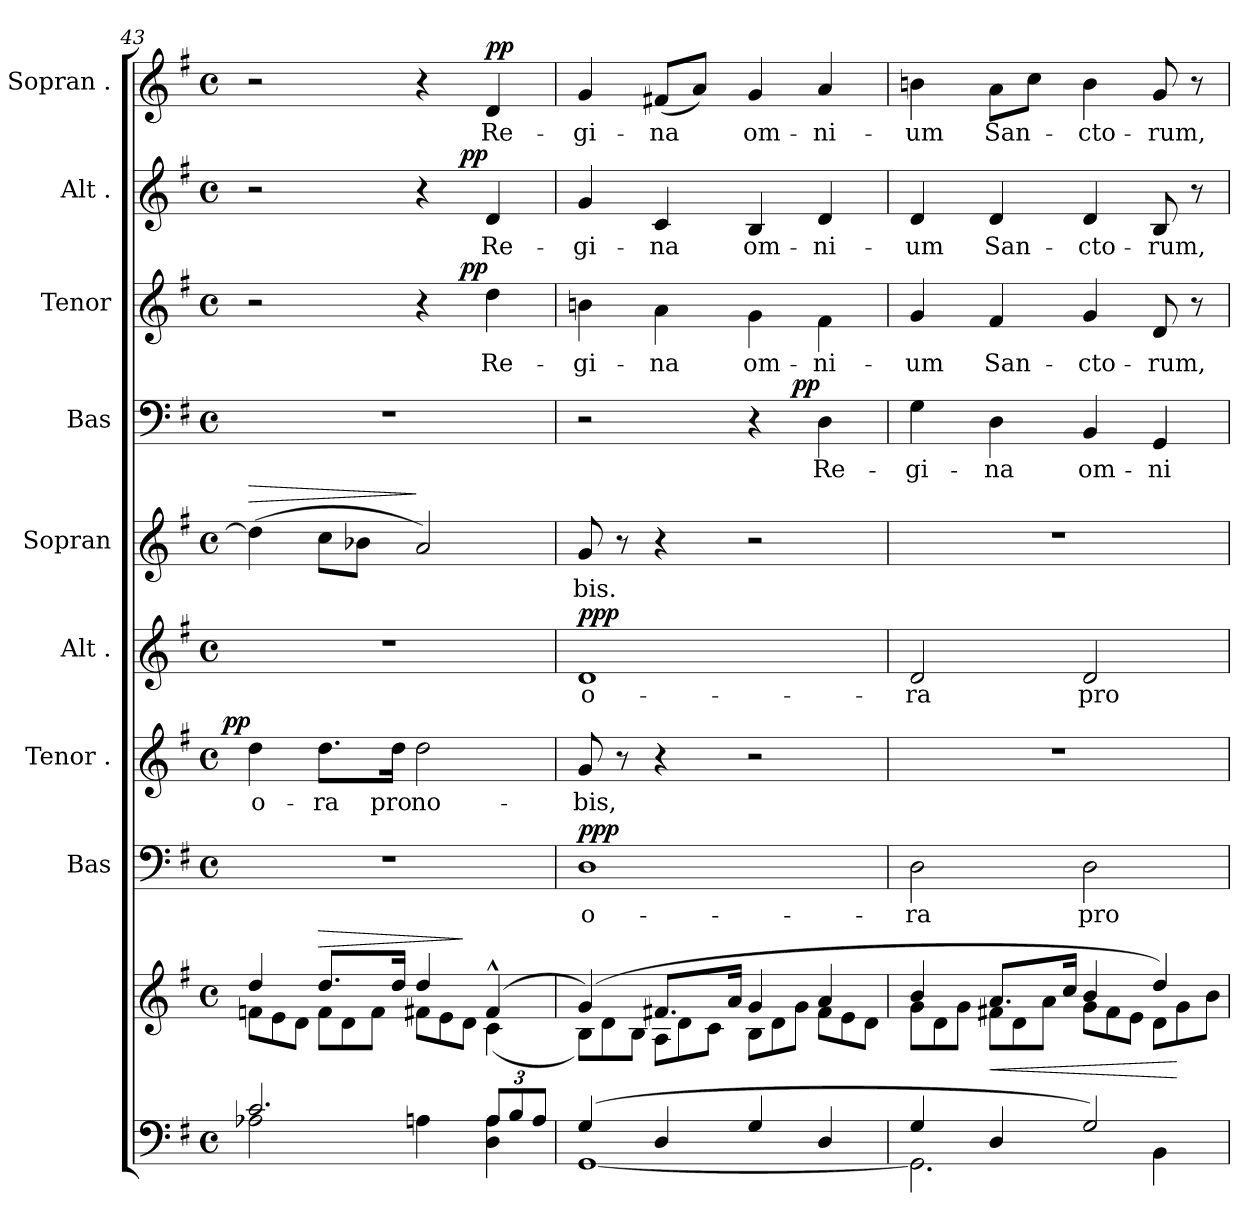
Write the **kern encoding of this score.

**kern	**kern	**dynam	**kern	**text	**dynam	**kern	**text	**dynam	**kern	**text	**dynam	**kern	**text	**dynam	**kern	**text	**dynam	**kern	**text	**dynam	**kern	**text	**dynam	**kern	**text	**dynam
*part9	*part9	*part9	*part8	*part8	*part8	*part7	*part7	*part7	*part6	*part6	*part6	*part5	*part5	*part5	*part4	*part4	*part4	*part3	*part3	*part3	*part2	*part2	*part2	*part1	*part1	*part1
*staff10	*staff9	*staff9/10	*staff8	*staff8	*staff8	*staff7	*staff7	*staff7	*staff6	*staff6	*staff6	*staff5	*staff5	*staff5	*staff4	*staff4	*staff4	*staff3	*staff3	*staff3	*staff2	*staff2	*staff2	*staff1	*staff1	*staff1
*	*	*	*I"Bas	*	*	*I"Tenor .	*	*	*I"Alt .	*	*	*I"Sopran	*	*	*I"Bas	*	*	*I"Tenor	*	*	*I"Alt .	*	*	*I"Sopran .	*	*
*	*	*	*I'B	*	*	*I'T	*	*	*I'A	*	*	*I'S	*	*	*I'B	*	*	*I'T	*	*	*I'A	*	*	*I'S	*	*
*clefF4	*clefG2	*	*clefF4	*	*	*clefG2	*	*	*clefG2	*	*	*clefG2	*	*	*clefF4	*	*	*clefG2	*	*	*clefG2	*	*	*clefG2	*	*
*	*	*	*	*	*	*ITrd8c12	*	*	*	*	*	*	*	*	*	*	*	*ITrd8c12	*	*	*	*	*	*	*	*
*k[f#]	*k[f#]	*	*k[f#]	*	*	*k[f#]	*	*	*k[f#]	*	*	*k[f#]	*	*	*k[f#]	*	*	*k[f#]	*	*	*k[f#]	*	*	*k[f#]	*	*
*M4/4	*M4/4	*	*M4/4	*	*	*M4/4	*	*	*M4/4	*	*	*M4/4	*	*	*M4/4	*	*	*M4/4	*	*	*M4/4	*	*	*M4/4	*	*
*met(c)	*met(c)	*	*met(c)	*	*	*met(c)	*	*	*met(c)	*	*	*met(c)	*	*	*met(c)	*	*	*met(c)	*	*	*met(c)	*	*	*met(c)	*	*
=43	=43	=43	=43	=43	=43	=43	=43	=43	=43	=43	=43	=43	=43	=43	=43	=43	=43	=43	=43	=43	=43	=43	=43	=43	=43	=43
*^	*^	*	*	*	*	*	*	*	*	*	*	*	*	*	*	*	*	*	*	*	*	*	*	*	*	*
*	*	*	*Xtuplet	*	*	*	*	*	*	*	*	*	*	*	*	*	*	*	*	*	*	*	*	*	*	*	*	*
!	!	!	!	!	!	!	!	!	!	!LO:DY:a:rj	!	!	!	!	!	!LO:HP:a	!	!	!	!	!	!	!	!	!	!	!	!
2.c/	2A-X\	4dd/	12fn\L	.	1r	.	.	4d\	o-	pp.	1r	.	.	(4dd\]	.	>	1r	.	.	2r	.	.	2r	.	.	2r	.	.
.	.	.	12e\	.	.	.	.	.	.	.	.	.	.	.	.	.	.	.	.	.	.	.	.	.	.	.	.	.
.	.	.	12d\J	.	.	.	.	.	.	.	.	.	.	.	.	.	.	.	.	.	.	.	.	.	.	.	.	.
!	!	!	!	!LO:HP:a	!	!	!	!	!	!	!	!	!	!	!	!	!	!	!	!	!	!	!	!	!	!	!	!
.	.	8.dd/L	12f\L	>	.	.	.	8.d\L	-ra	.	.	.	.	8cc\L	.	.	.	.	.	.	.	.	.	.	.	.	.	.
.	.	.	12d\	.	.	.	.	.	.	.	.	.	.	.	.	.	.	.	.	.	.	.	.	.	.	.	.	.
.	.	.	.	.	.	.	.	.	.	.	.	.	.	8b-X\J	.	.	.	.	.	.	.	.	.	.	.	.	.	.
.	.	.	12f\J	.	.	.	.	.	.	.	.	.	.	.	.	.	.	.	.	.	.	.	.	.	.	.	.	.
.	.	16dd/Jk	.	.	.	.	.	16d\Jk	pro	.	.	.	.	.	.	.	.	.	.	.	.	.	.	.	.	.	.	.
.	4An\	4dd/	12f#X\L	.	.	.	.	2d\	no-	.	.	.	.	2a/)	.	]	.	.	.	4r	.	.	4r	.	.	4r	.	.
.	.	.	12e\	.	.	.	.	.	.	.	.	.	.	.	.	.	.	.	.	.	.	.	.	.	.	.	.	.
.	.	.	12d\J	]	.	.	.	.	.	.	.	.	.	.	.	.	.	.	.	.	.	.	.	.	.	.	.	.
!	!	!	!	!	!	!	!	!	!	!	!	!	!	!	!	!	!	!	!	!	!	!LO:DY:a:rj	!	!	!LO:DY:a:rj	!	!	!LO:DY:a
12A/L	4D\ 4A\	(4f#^^/	(4c\	.	.	.	.	.	.	.	.	.	.	.	.	.	.	.	.	4d\	Re-	pp.	4d/	Re-	pp.	4d/	Re-	pp.
12B/	.	.	.	.	.	.	.	.	.	.	.	.	.	.	.	.	.	.	.	.	.	.	.	.	.	.	.	.
12A/J	.	.	.	.	.	.	.	.	.	.	.	.	.	.	.	.	.	.	.	.	.	.	.	.	.	.	.	.
=44	=44	=44	=44	=44	=44	=44	=44	=44	=44	=44	=44	=44	=44	=44	=44	=44	=44	=44	=44	=44	=44	=44	=44	=44	=44	=44	=44	=44
!	!	!	!	!	!	!	!LO:DY:a	!	!	!	!	!	!LO:DY:a	!	!	!	!	!	!	!	!	!	!	!	!	!	!	!
(4G/	[1GG\	(4g/)	12B\L)	.	1D\	o-	ppp.	8G/	-bis,	.	1d/	o-	ppp.	8g/	-bis.	.	2r	.	.	4Bn\	-gi-	.	4g/	-gi-	.	4g/	-gi-	.
.	.	.	12d\	.	.	.	.	.	.	.	.	.	.	.	.	.	.	.	.	.	.	.	.	.	.	.	.	.
.	.	.	.	.	.	.	.	8r	.	.	.	.	.	8r	.	.	.	.	.	.	.	.	.	.	.	.	.	.
.	.	.	12B\J	.	.	.	.	.	.	.	.	.	.	.	.	.	.	.	.	.	.	.	.	.	.	.	.	.
4D/	.	8.f#X/L	12A\L	.	.	.	.	4r	.	.	.	.	.	4r	.	.	.	.	.	4A\	-na	.	4c/	-na	.	(8f#X/L	-na	.
.	.	.	12d\	.	.	.	.	.	.	.	.	.	.	.	.	.	.	.	.	.	.	.	.	.	.	.	.	.
.	.	.	.	.	.	.	.	.	.	.	.	.	.	.	.	.	.	.	.	.	.	.	.	.	.	8a/J)	.	.
.	.	.	12c\J	.	.	.	.	.	.	.	.	.	.	.	.	.	.	.	.	.	.	.	.	.	.	.	.	.
.	.	16a/Jk	.	.	.	.	.	.	.	.	.	.	.	.	.	.	.	.	.	.	.	.	.	.	.	.	.	.
4G/	.	4g/	12B\L	.	.	.	.	2r	.	.	.	.	.	2r	.	.	4r	.	.	4G\	om-	.	4B/	om-	.	4g/	om-	.
.	.	.	12d\	.	.	.	.	.	.	.	.	.	.	.	.	.	.	.	.	.	.	.	.	.	.	.	.	.
.	.	.	12g\J	.	.	.	.	.	.	.	.	.	.	.	.	.	.	.	.	.	.	.	.	.	.	.	.	.
!	!	!	!	!	!	!	!	!	!	!	!	!	!	!	!	!	!	!	!LO:DY:a:rj	!	!	!	!	!	!	!	!	!
4D/	.	4a/	12f#\L	.	.	.	.	.	.	.	.	.	.	.	.	.	4D\	Re-	pp	4F#\	-ni-	.	4d/	-ni-	.	4a/	-ni-	.
.	.	.	12e\	.	.	.	.	.	.	.	.	.	.	.	.	.	.	.	.	.	.	.	.	.	.	.	.	.
.	.	.	12d\J	.	.	.	.	.	.	.	.	.	.	.	.	.	.	.	.	.	.	.	.	.	.	.	.	.
=45	=45	=45	=45	=45	=45	=45	=45	=45	=45	=45	=45	=45	=45	=45	=45	=45	=45	=45	=45	=45	=45	=45	=45	=45	=45	=45	=45	=45
4G/	2.GG\]	4b/	12g\L	.	2D\	-ra	.	1r	.	.	2d/	-ra	.	1r	.	.	4G\	-gi-	.	4G/	-um	.	4d/	-um	.	4bn\	-um	.
.	.	.	12d\	.	.	.	.	.	.	.	.	.	.	.	.	.	.	.	.	.	.	.	.	.	.	.	.	.
.	.	.	12g\J	.	.	.	.	.	.	.	.	.	.	.	.	.	.	.	.	.	.	.	.	.	.	.	.	.
4D/	.	8.a/L	12f#X\L	<	.	.	.	.	.	.	.	.	.	.	.	.	4D\	-na	.	4F#/	San-	.	4d/	San-	.	8a\L	San-	.
.	.	.	12d\	.	.	.	.	.	.	.	.	.	.	.	.	.	.	.	.	.	.	.	.	.	.	.	.	.
.	.	.	.	.	.	.	.	.	.	.	.	.	.	.	.	.	.	.	.	.	.	.	.	.	.	8cc\J	.	.
.	.	.	12a\J	.	.	.	.	.	.	.	.	.	.	.	.	.	.	.	.	.	.	.	.	.	.	.	.	.
.	.	16cc/Jk	.	.	.	.	.	.	.	.	.	.	.	.	.	.	.	.	.	.	.	.	.	.	.	.	.	.
2G/)	.	4b/	12g\L	.	2D\	pro	.	.	.	.	2d/	pro	.	.	.	.	4BB/	om-	.	4G/	-cto-	.	4d/	-cto-	.	4b\	-cto-	.
.	.	.	12f#\	.	.	.	.	.	.	.	.	.	.	.	.	.	.	.	.	.	.	.	.	.	.	.	.	.
.	.	.	12e\J	.	.	.	.	.	.	.	.	.	.	.	.	.	.	.	.	.	.	.	.	.	.	.	.	.
.	4BB\	4dd/)	12d\L	.	.	.	.	.	.	.	.	.	.	.	.	.	4GG/	-ni-	.	8D/	-rum,	.	8B/	-rum,	.	8g/	-rum,	.
.	.	.	12g\	[	.	.	.	.	.	.	.	.	.	.	.	.	.	.	.	.	.	.	.	.	.	.	.	.
.	.	.	.	.	.	.	.	.	.	.	.	.	.	.	.	.	.	.	.	8r	.	.	8r	.	.	8r	.	.
.	.	.	12b\J	.	.	.	.	.	.	.	.	.	.	.	.	.	.	.	.	.	.	.	.	.	.	.	.	.
*v	*v	*	*	*	*	*	*	*	*	*	*	*	*	*	*	*	*	*	*	*	*	*	*	*	*	*	*	*
*	*v	*v	*	*	*	*	*	*	*	*	*	*	*	*	*	*	*	*	*	*	*	*	*	*	*	*	*
=	=	=	=	=	=	=	=	=	=	=	=	=	=	=	=	=	=	=	=	=	=	=	=	=	=	=
*-	*-	*-	*-	*-	*-	*-	*-	*-	*-	*-	*-	*-	*-	*-	*-	*-	*-	*-	*-	*-	*-	*-	*-	*-	*-	*-
